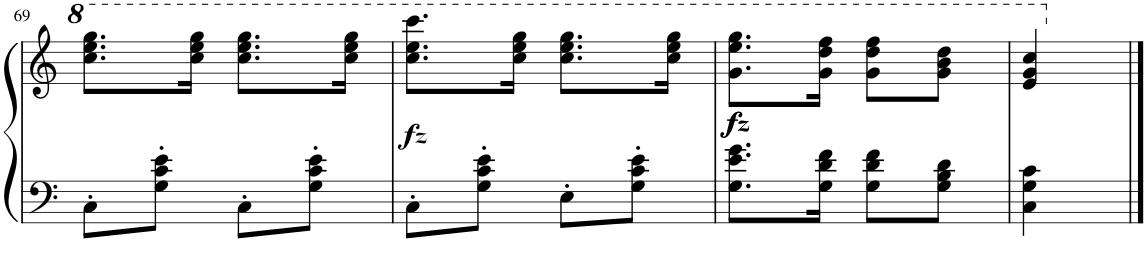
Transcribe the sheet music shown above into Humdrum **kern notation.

**kern	**kern	**dynam
*part1	*part1	*part1
*staff2	*staff1	*staff1/2
*I"Piano	*	*
*I'Pno.	*	*
!!LO:PB:g=z
*clefF4	*clefG2	*
*k[]	*k[]	*
*M2/4	*M2/4	*
=69	=69	=69
8C'\L	8.ccc\ 8.eee\ 8.ggg\L	.
8G\' 8c\' 8e\'J	.	.
.	16ccc\ 16eee\ 16ggg\Jk	.
8C'\L	8.ccc\ 8.eee\ 8.ggg\L	.
8G\' 8c\' 8e\'J	.	.
.	16ccc\ 16eee\ 16ggg\Jk	.
=70	=70	=70
!	!	!LO:DY:b
8C'\L	8.ccc\ 8.eee\ 8.cccc\L	fz
8G\' 8c\' 8e\'J	.	.
.	16ccc\ 16eee\ 16ggg\Jk	.
8E'\L	8.ccc\ 8.eee\ 8.ggg\L	.
8G\' 8c\' 8e\'J	.	.
.	16ccc\ 16eee\ 16ggg\Jk	.
=71	=71	=71
!	!	!LO:DY:b
!	!	!LO:DY:n=1:b
8.G\ 8.e\ 8.g\L	8.gg\ 8.eee\ 8.ggg\L	fz fz
16G\ 16d\ 16f\Jk	16gg\ 16ddd\ 16fff\Jk	.
8G\ 8d\ 8f\L	8gg\ 8ddd\ 8fff\L	.
8G\ 8B\ 8d\J	8gg\ 8bb\ 8ddd\J	.
=72	=72	=72
4C\ 4G\ 4c\	4ee/ 4gg/ 4ccc/	.
==	==	==
*-	*-	*-
